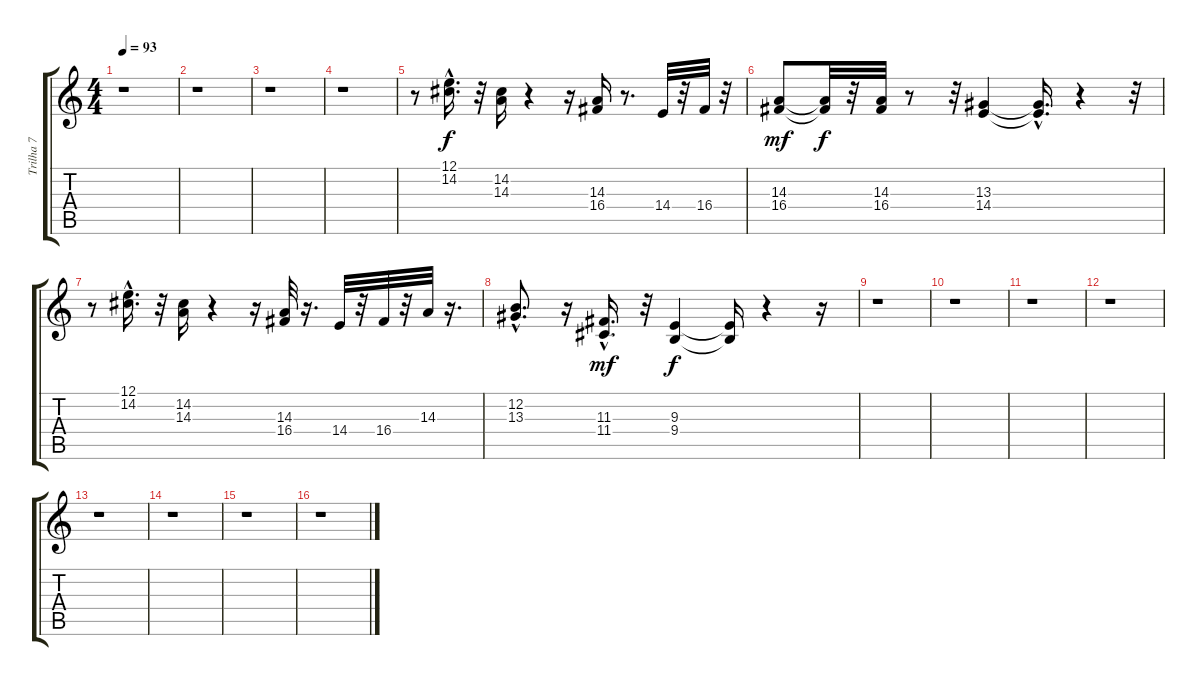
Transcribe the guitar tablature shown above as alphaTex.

\track ("Trilha 7" "Trilha 7") {instrument kalimba}
\staff {score tabs}
\tuning (E4 B3 G3 D3 A2 E2) {hide}
\ts (4 4)
\tempo 93
\clef g2
\ks c
r.1{dy f} |
r.1 |
r.1 |
r.1 |
r.8 (12.1{hac} 14.2{hac}).16{d} r.32 (14.2 14.3).16 r.4 r.16 (14.3 16.4).16 r.8{d} 14.4.32 r.32 16.4.32 r.32 |
(14.3 16.4).8{dy mf} (14.3{t} 16.4{t}).32{dy f} r.32 (14.3 16.4).32 r.8 r.32 (13.3 14.4).4 (13.3{hac t} 14.4{hac t}).16{d} r.4 r.32 |
r.8 (12.1{hac} 14.2{hac}).16{d} r.32 (14.2 14.3).16 r.4 r.16 (14.3 16.4).32 r.16{d} 14.4.32 r.32 16.4.32 r.32 14.3.32 r.16{d} |
(12.2{hac} 13.3).8{d} r.16 (11.3{hac} 11.4{hac}).16{d dy mf} r.32 (9.3 9.4).4{dy f} (9.3{t} 9.4{t}).16 r.4 r.16 |
r.1 |
r.1 |
r.1 |
r.1 |
r.1 |
r.1 |
r.1 |
r.1
